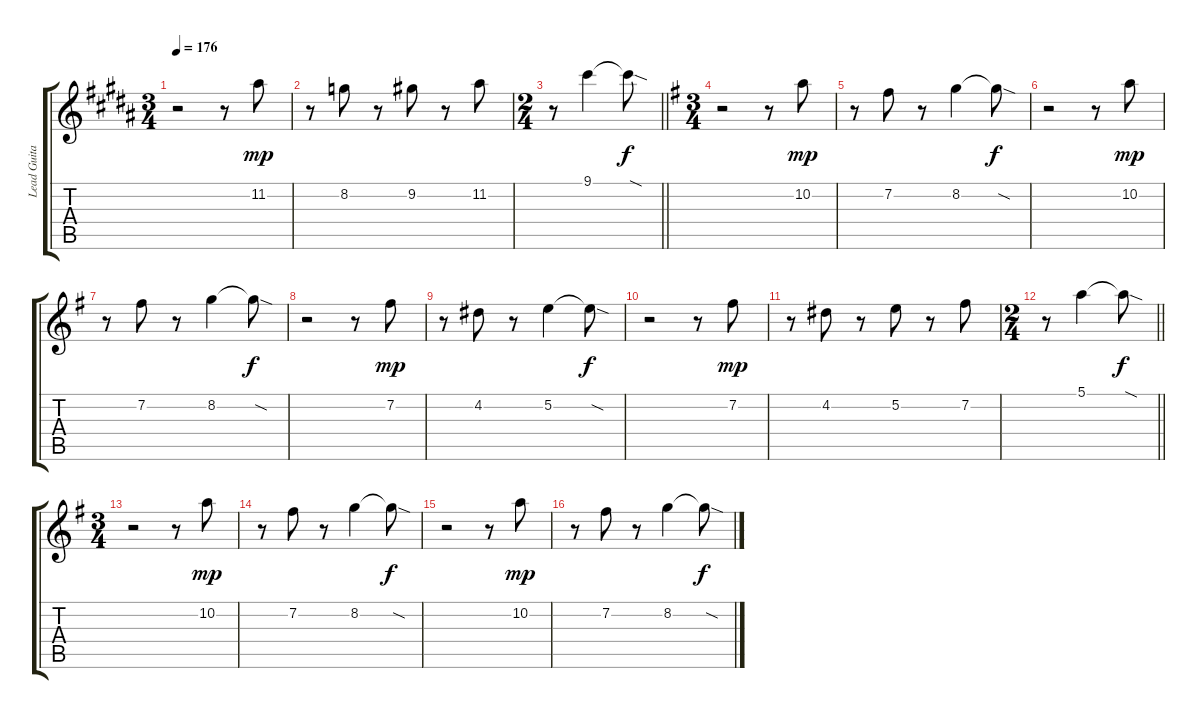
\track ("Lead Guitar C" "Lead Guita") {instrument distortionguitar}
\staff {score tabs}
\tuning (E4 B3 G3 D3 A2 E2) {hide}
\ts (3 4)
\tempo 176
\clef g2
\ks g#minor
r.2{dy f} r.8 11.2.8{dy mp} |
r.8 8.2.8 r.8 9.2.8 r.8 11.2.8 |
\ts (2 4)
\barLineRight lightlight
r.8 9.1.4 9.1{sod t}.8{dy f} |
\ts (3 4)
\section ("" "")
\ks eminor
r.2 r.8 10.2.8{dy mp} |
r.8 7.2.8 r.8 8.2.4 8.2{sod t}.8{dy f} |
r.2 r.8 10.2.8{dy mp} |
r.8 7.2.8 r.8 8.2.4 8.2{sod t}.8{dy f} |
r.2 r.8 7.2.8{dy mp} |
r.8 4.2.8 r.8 5.2.4 5.2{sod t}.8{dy f} |
r.2 r.8 7.2.8{dy mp} |
r.8 4.2.8 r.8 5.2.8 r.8 7.2.8 |
\ts (2 4)
\barLineRight lightlight
r.8 5.1.4 5.1{sod t}.8{dy f} |
\ts (3 4)
\section ("" "")
r.2 r.8 10.2.8{dy mp} |
r.8 7.2.8 r.8 8.2.4 8.2{sod t}.8{dy f} |
r.2 r.8 10.2.8{dy mp} |
r.8 7.2.8 r.8 8.2.4 8.2{sod t}.8{dy f}
